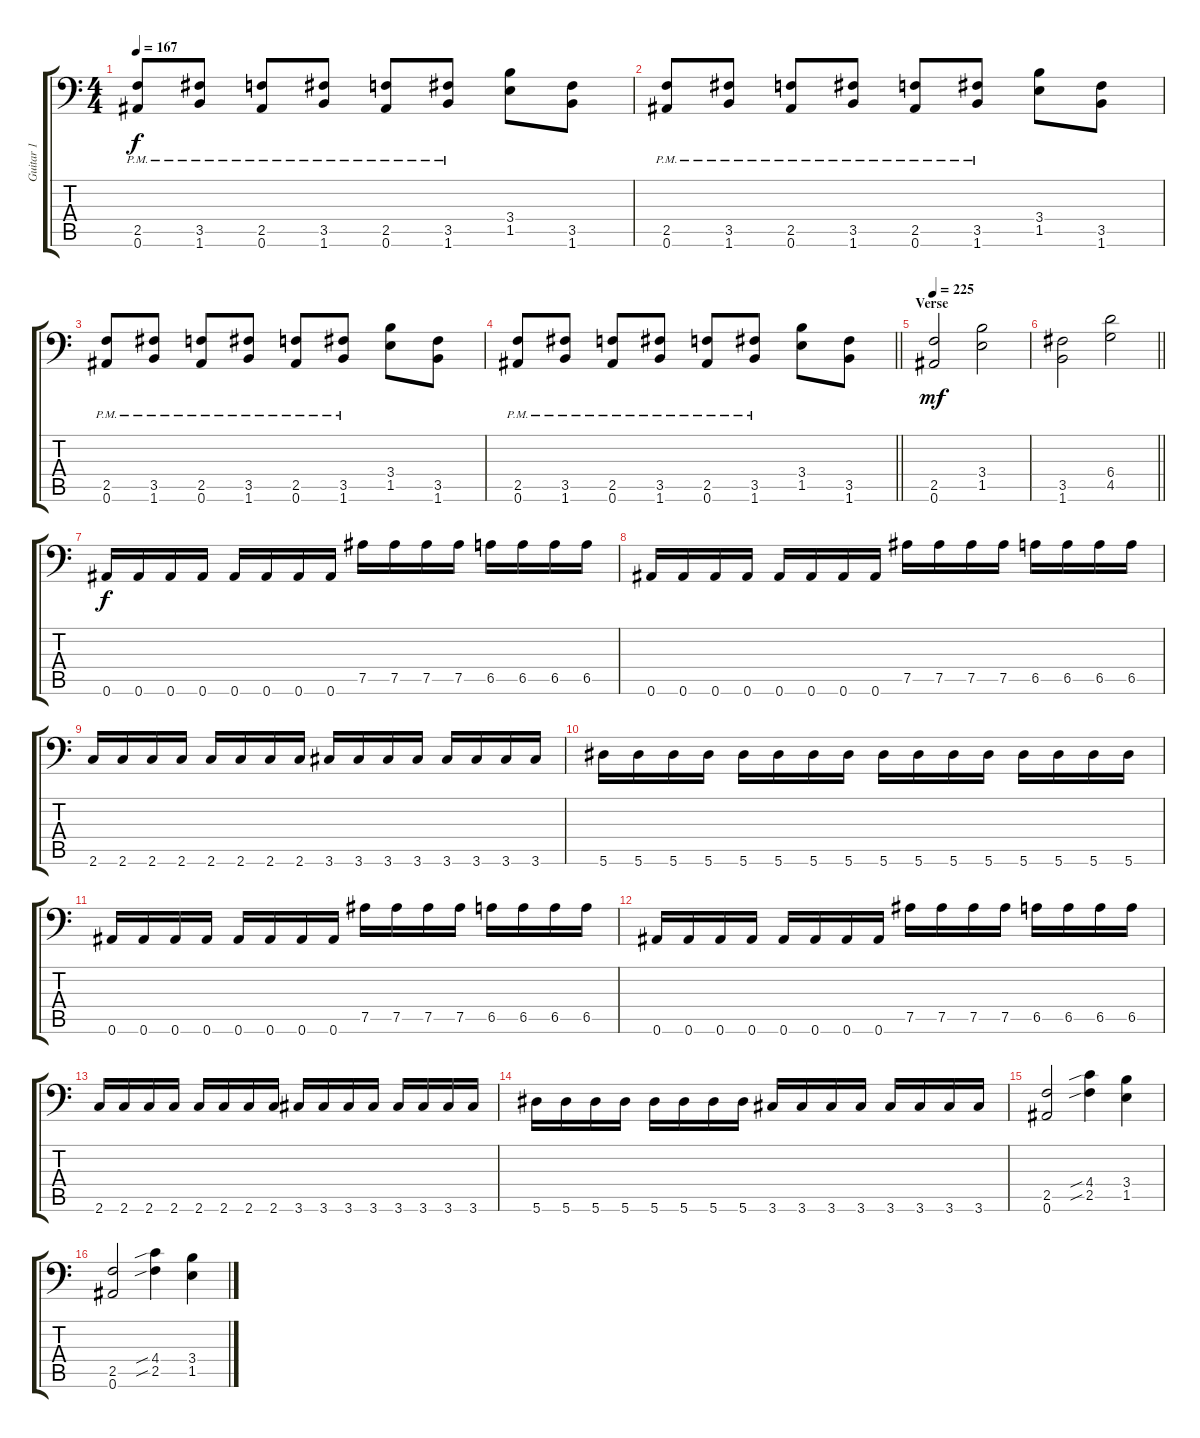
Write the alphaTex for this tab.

\track ("Guitar 1" "Guitar 1") {instrument distortionguitar}
\staff {score tabs}
\tuning (Bb3 F3 Db3 Ab2 Eb2 Bb1) {hide}
\ts (4 4)
\tempo 167
\clef f4
\ks c
(2.5{pm} 0.6{pm}).8{dy f} (3.5{pm} 1.6{pm}).8 (2.5{pm} 0.6{pm}).8 (3.5{pm} 1.6{pm}).8 (2.5{pm} 0.6{pm}).8 (3.5{pm} 1.6{pm}).8 (3.4 1.5).8 (3.5 1.6).8 |
(2.5{pm} 0.6{pm}).8 (3.5{pm} 1.6{pm}).8 (2.5{pm} 0.6{pm}).8 (3.5{pm} 1.6{pm}).8 (2.5{pm} 0.6{pm}).8 (3.5{pm} 1.6{pm}).8 (3.4 1.5).8 (3.5 1.6).8 |
(2.5{pm} 0.6{pm}).8 (3.5{pm} 1.6{pm}).8 (2.5{pm} 0.6{pm}).8 (3.5{pm} 1.6{pm}).8 (2.5{pm} 0.6{pm}).8 (3.5{pm} 1.6{pm}).8 (3.4 1.5).8 (3.5 1.6).8 |
\barLineRight lightlight
(2.5{pm} 0.6{pm}).8 (3.5{pm} 1.6{pm}).8 (2.5{pm} 0.6{pm}).8 (3.5{pm} 1.6{pm}).8 (2.5{pm} 0.6{pm}).8 (3.5{pm} 1.6{pm}).8 (3.4 1.5).8 (3.5 1.6).8 |
\section ("" "Verse")
\tempo 225
(2.5 0.6).2{dy mf} (3.4 1.5).2 |
\barLineRight lightlight
(3.5 1.6).2 (6.4 4.5).2 |
0.6.16{dy f} 0.6.16 0.6.16 0.6.16 0.6.16 0.6.16 0.6.16 0.6.16 7.5.16 7.5.16 7.5.16 7.5.16 6.5.16 6.5.16 6.5.16 6.5.16 |
0.6.16 0.6.16 0.6.16 0.6.16 0.6.16 0.6.16 0.6.16 0.6.16 7.5.16 7.5.16 7.5.16 7.5.16 6.5.16 6.5.16 6.5.16 6.5.16 |
2.6.16 2.6.16 2.6.16 2.6.16 2.6.16 2.6.16 2.6.16 2.6.16 3.6.16 3.6.16 3.6.16 3.6.16 3.6.16 3.6.16 3.6.16 3.6.16 |
5.6.16 5.6.16 5.6.16 5.6.16 5.6.16 5.6.16 5.6.16 5.6.16 5.6.16 5.6.16 5.6.16 5.6.16 5.6.16 5.6.16 5.6.16 5.6.16 |
0.6.16 0.6.16 0.6.16 0.6.16 0.6.16 0.6.16 0.6.16 0.6.16 7.5.16 7.5.16 7.5.16 7.5.16 6.5.16 6.5.16 6.5.16 6.5.16 |
0.6.16 0.6.16 0.6.16 0.6.16 0.6.16 0.6.16 0.6.16 0.6.16 7.5.16 7.5.16 7.5.16 7.5.16 6.5.16 6.5.16 6.5.16 6.5.16 |
2.6.16 2.6.16 2.6.16 2.6.16 2.6.16 2.6.16 2.6.16 2.6.16 3.6.16 3.6.16 3.6.16 3.6.16 3.6.16 3.6.16 3.6.16 3.6.16 |
5.6.16 5.6.16 5.6.16 5.6.16 5.6.16 5.6.16 5.6.16 5.6.16 3.6.16 3.6.16 3.6.16 3.6.16 3.6.16 3.6.16 3.6.16 3.6.16 |
(2.5 0.6).2 (4.4{sib} 2.5{sib}).4 (3.4 1.5).4 |
(2.5 0.6).2 (4.4{sib} 2.5{sib}).4 (3.4 1.5).4
